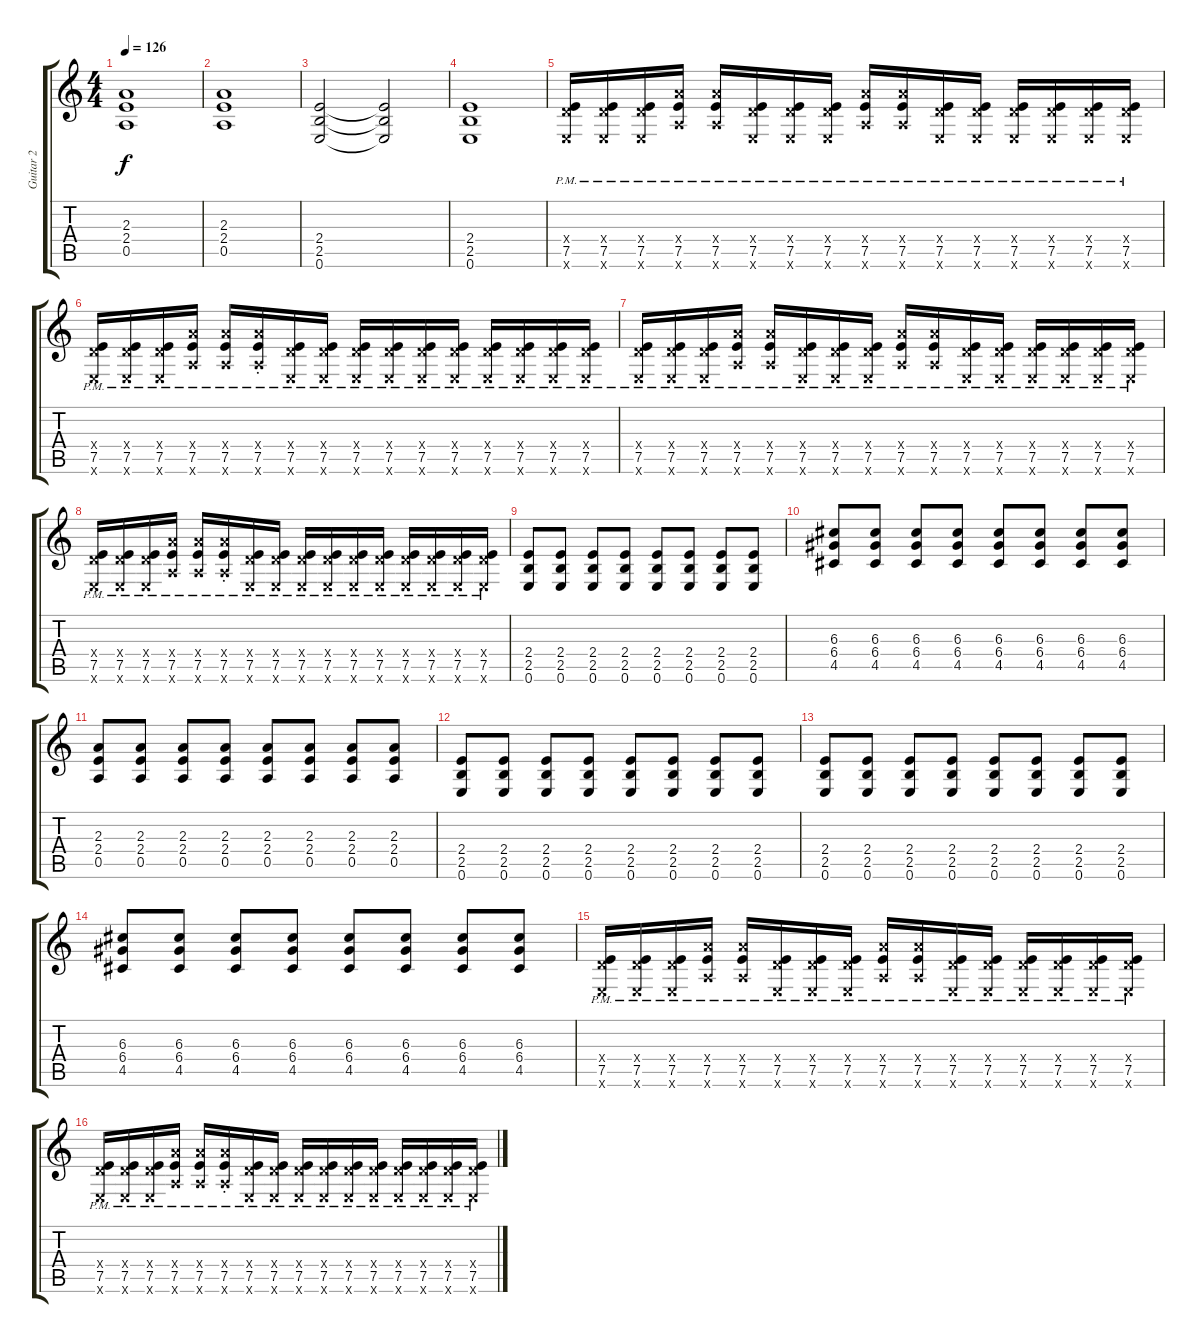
\track ("Guitar 2" "Guitar 2") {instrument distortionguitar}
\staff {score tabs}
\tuning (E4 B3 G3 D3 A2 E2) {hide}
\ts (4 4)
\tempo 126
\clef g2
\ks c
(2.3 2.4 0.5).1{dy f} |
(2.3 2.4 0.5).1 |
(2.4 2.5 0.6).2 (2.4{t} 2.5{t} 0.6{t}).2 |
(2.4 2.5 0.6).1 |
(0.4{x} 7.5{pm} 0.6{x}).16 (0.4{x} 7.5{pm} 0.6{x}).16 (0.4{x} 7.5{pm} 0.6{x}).16 (7.4{x} 7.5{pm} 5.6{x}).16 (7.4{x} 7.5{pm} 5.6{x}).16 (0.4{x} 7.5{pm} 0.6{x}).16 (0.4{x} 7.5{pm} 0.6{x}).16 (0.4{x} 7.5{pm} 0.6{x}).16 (7.4{x} 7.5{pm} 5.6{x}).16 (7.4{x} 7.5{pm} 5.6{x}).16 (0.4{x} 7.5{pm} 0.6{x}).16 (0.4{x} 7.5{pm} 0.6{x}).16 (0.4{x} 7.5{pm} 0.6{x}).16 (0.4{x} 7.5{pm} 0.6{x}).16 (0.4{x} 7.5{pm} 0.6{x}).16 (0.4{x} 7.5{pm} 0.6{x}).16 |
(0.4{x} 7.5{pm} 0.6{x}).16 (0.4{x} 7.5{pm} 0.6{x}).16 (0.4{x} 7.5{pm} 0.6{x}).16 (7.4{x} 7.5{pm} 5.6{x}).16 (7.4{x} 7.5{pm} 5.6{x}).16 (7.4{st x} 7.5{pm st} 5.6{st x}).16 (0.4{x} 7.5{pm} 0.6{x}).16 (0.4{x} 7.5{pm} 0.6{x}).16 (0.4{x} 7.5{pm} 0.6{x}).16 (0.4{x} 7.5{pm} 0.6{x}).16 (0.4{x} 7.5{pm} 0.6{x}).16 (0.4{x} 7.5{pm} 0.6{x}).16 (0.4{x} 7.5{pm} 0.6{x}).16 (0.4{x} 7.5{pm} 0.6{x}).16 (0.4{x} 7.5{pm} 0.6{x}).16 (0.4{x} 7.5{pm} 0.6{x}).16 |
(0.4{x} 7.5{pm} 0.6{x}).16 (0.4{x} 7.5{pm} 0.6{x}).16 (0.4{x} 7.5{pm} 0.6{x}).16 (7.4{x} 7.5{pm} 5.6{x}).16 (7.4{x} 7.5{pm} 5.6{x}).16 (0.4{x} 7.5{pm} 0.6{x}).16 (0.4{x} 7.5{pm} 0.6{x}).16 (0.4{x} 7.5{pm} 0.6{x}).16 (7.4{x} 7.5{pm} 5.6{x}).16 (7.4{x} 7.5{pm} 5.6{x}).16 (0.4{x} 7.5{pm} 0.6{x}).16 (0.4{x} 7.5{pm} 0.6{x}).16 (0.4{x} 7.5{pm} 0.6{x}).16 (0.4{x} 7.5{pm} 0.6{x}).16 (0.4{x} 7.5{pm} 0.6{x}).16 (0.4{x} 7.5{pm} 0.6{x}).16 |
(0.4{x} 7.5{pm} 0.6{x}).16 (0.4{x} 7.5{pm} 0.6{x}).16 (0.4{x} 7.5{pm} 0.6{x}).16 (7.4{x} 7.5{pm} 5.6{x}).16 (7.4{x} 7.5{pm} 5.6{x}).16 (7.4{st x} 7.5{pm st} 5.6{st x}).16 (0.4{x} 7.5{pm} 0.6{x}).16 (0.4{x} 7.5{pm} 0.6{x}).16 (0.4{x} 7.5{pm} 0.6{x}).16 (0.4{x} 7.5{pm} 0.6{x}).16 (0.4{x} 7.5{pm} 0.6{x}).16 (0.4{x} 7.5{pm} 0.6{x}).16 (0.4{x} 7.5{pm} 0.6{x}).16 (0.4{x} 7.5{pm} 0.6{x}).16 (0.4{x} 7.5{pm} 0.6{x}).16 (0.4{x} 7.5{pm} 0.6{x}).16 |
(2.4 2.5 0.6).8 (2.4 2.5 0.6).8 (2.4 2.5 0.6).8 (2.4 2.5 0.6).8 (2.4 2.5 0.6).8 (2.4 2.5 0.6).8 (2.4 2.5 0.6).8 (2.4 2.5 0.6).8 |
(6.3 6.4 4.5).8 (6.3 6.4 4.5).8 (6.3 6.4 4.5).8 (6.3 6.4 4.5).8 (6.3 6.4 4.5).8 (6.3 6.4 4.5).8 (6.3 6.4 4.5).8 (6.3 6.4 4.5).8 |
(2.3 2.4 0.5).8 (2.3 2.4 0.5).8 (2.3 2.4 0.5).8 (2.3 2.4 0.5).8 (2.3 2.4 0.5).8 (2.3 2.4 0.5).8 (2.3 2.4 0.5).8 (2.3 2.4 0.5).8 |
(2.4 2.5 0.6).8 (2.4 2.5 0.6).8 (2.4 2.5 0.6).8 (2.4 2.5 0.6).8 (2.4 2.5 0.6).8 (2.4 2.5 0.6).8 (2.4 2.5 0.6).8 (2.4 2.5 0.6).8 |
(2.4 2.5 0.6).8 (2.4 2.5 0.6).8 (2.4 2.5 0.6).8 (2.4 2.5 0.6).8 (2.4 2.5 0.6).8 (2.4 2.5 0.6).8 (2.4 2.5 0.6).8 (2.4 2.5 0.6).8 |
(6.3 6.4 4.5).8 (6.3 6.4 4.5).8 (6.3 6.4 4.5).8 (6.3 6.4 4.5).8 (6.3 6.4 4.5).8 (6.3 6.4 4.5).8 (6.3 6.4 4.5).8 (6.3 6.4 4.5).8 |
(0.4{x} 7.5{pm} 0.6{x}).16 (0.4{x} 7.5{pm} 0.6{x}).16 (0.4{x} 7.5{pm} 0.6{x}).16 (7.4{x} 7.5{pm} 5.6{x}).16 (7.4{x} 7.5{pm} 5.6{x}).16 (0.4{x} 7.5{pm} 0.6{x}).16 (0.4{x} 7.5{pm} 0.6{x}).16 (0.4{x} 7.5{pm} 0.6{x}).16 (7.4{x} 7.5{pm} 5.6{x}).16 (7.4{x} 7.5{pm} 5.6{x}).16 (0.4{x} 7.5{pm} 0.6{x}).16 (0.4{x} 7.5{pm} 0.6{x}).16 (0.4{x} 7.5{pm} 0.6{x}).16 (0.4{x} 7.5{pm} 0.6{x}).16 (0.4{x} 7.5{pm} 0.6{x}).16 (0.4{x} 7.5{pm} 0.6{x}).16 |
(0.4{x} 7.5{pm} 0.6{x}).16 (0.4{x} 7.5{pm} 0.6{x}).16 (0.4{x} 7.5{pm} 0.6{x}).16 (7.4{x} 7.5{pm} 5.6{x}).16 (7.4{x} 7.5{pm} 5.6{x}).16 (7.4{st x} 7.5{pm st} 5.6{st x}).16 (0.4{x} 7.5{pm} 0.6{x}).16 (0.4{x} 7.5{pm} 0.6{x}).16 (0.4{x} 7.5{pm} 0.6{x}).16 (0.4{x} 7.5{pm} 0.6{x}).16 (0.4{x} 7.5{pm} 0.6{x}).16 (0.4{x} 7.5{pm} 0.6{x}).16 (0.4{x} 7.5{pm} 0.6{x}).16 (0.4{x} 7.5{pm} 0.6{x}).16 (0.4{x} 7.5{pm} 0.6{x}).16 (0.4{x} 7.5{pm} 0.6{x}).16
